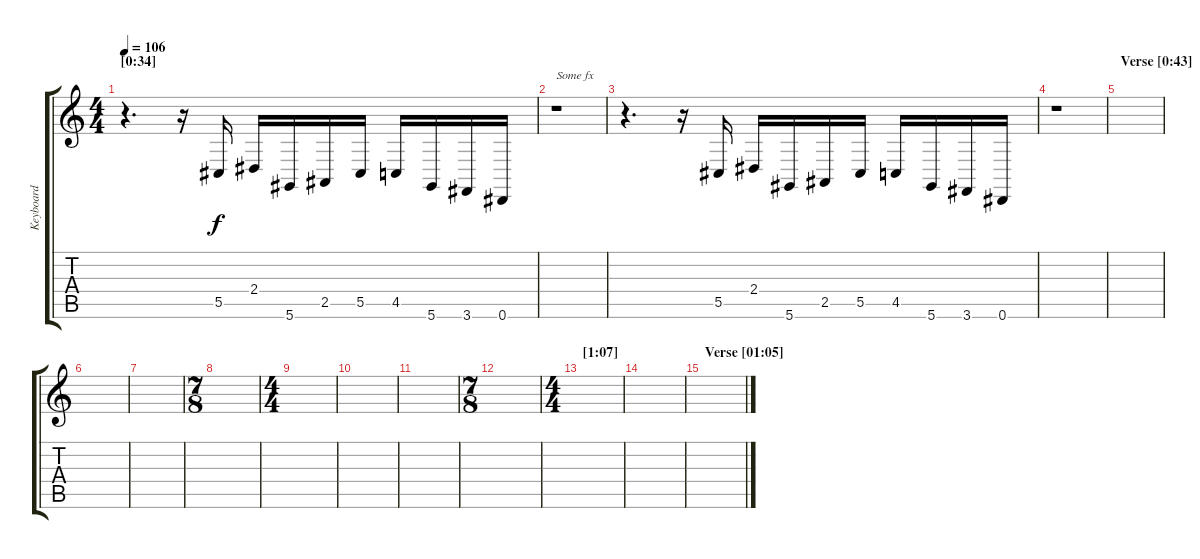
\track ("Keyboard" "Keyboard") {instrument lead8bassandlead}
\staff {score tabs}
\tuning (Eb4 Bb3 Gb3 Db3 Ab2 Eb2) {hide}
\ts (4 4)
\section ("" "[0:34]")
\tempo 106
\clef g2
\ks c
r.4{d dy f instrument lead8bassandlead} r.16 5.5.16 2.4.16 5.6.16 2.5.16 5.5.16 4.5.16 5.6.16 3.6.16 0.6.16 |
r.1{txt "Some fx"} |
r.4{d} r.16 5.5.16 2.4.16 5.6.16 2.5.16 5.5.16 4.5.16 5.6.16 3.6.16 0.6.16 |
r.1 |
\section ("" "Verse [0:43]")
|
|
|
\ts (7 8)
|
\ts (4 4)
\section ("" "")
|
|
|
\ts (7 8)
|
\ts (4 4)
\section ("" "[1:07]")
|
|
\section ("" "Verse [01:05]")
